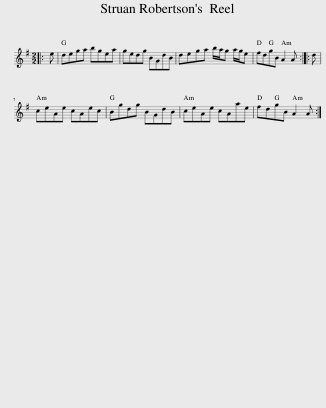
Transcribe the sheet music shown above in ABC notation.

X:1
L:1/8
M:2/2
I:linebreak $
K:G
V:1 treble
V:1
|: e | dega bgea | gedg BGdB | dega b/a/g a/g/e | fdgB A2 A :: %5
 d |$ ceAe cAec | Bgdg BGdB | ceAe cAae | fdgB A2 A :| %10
